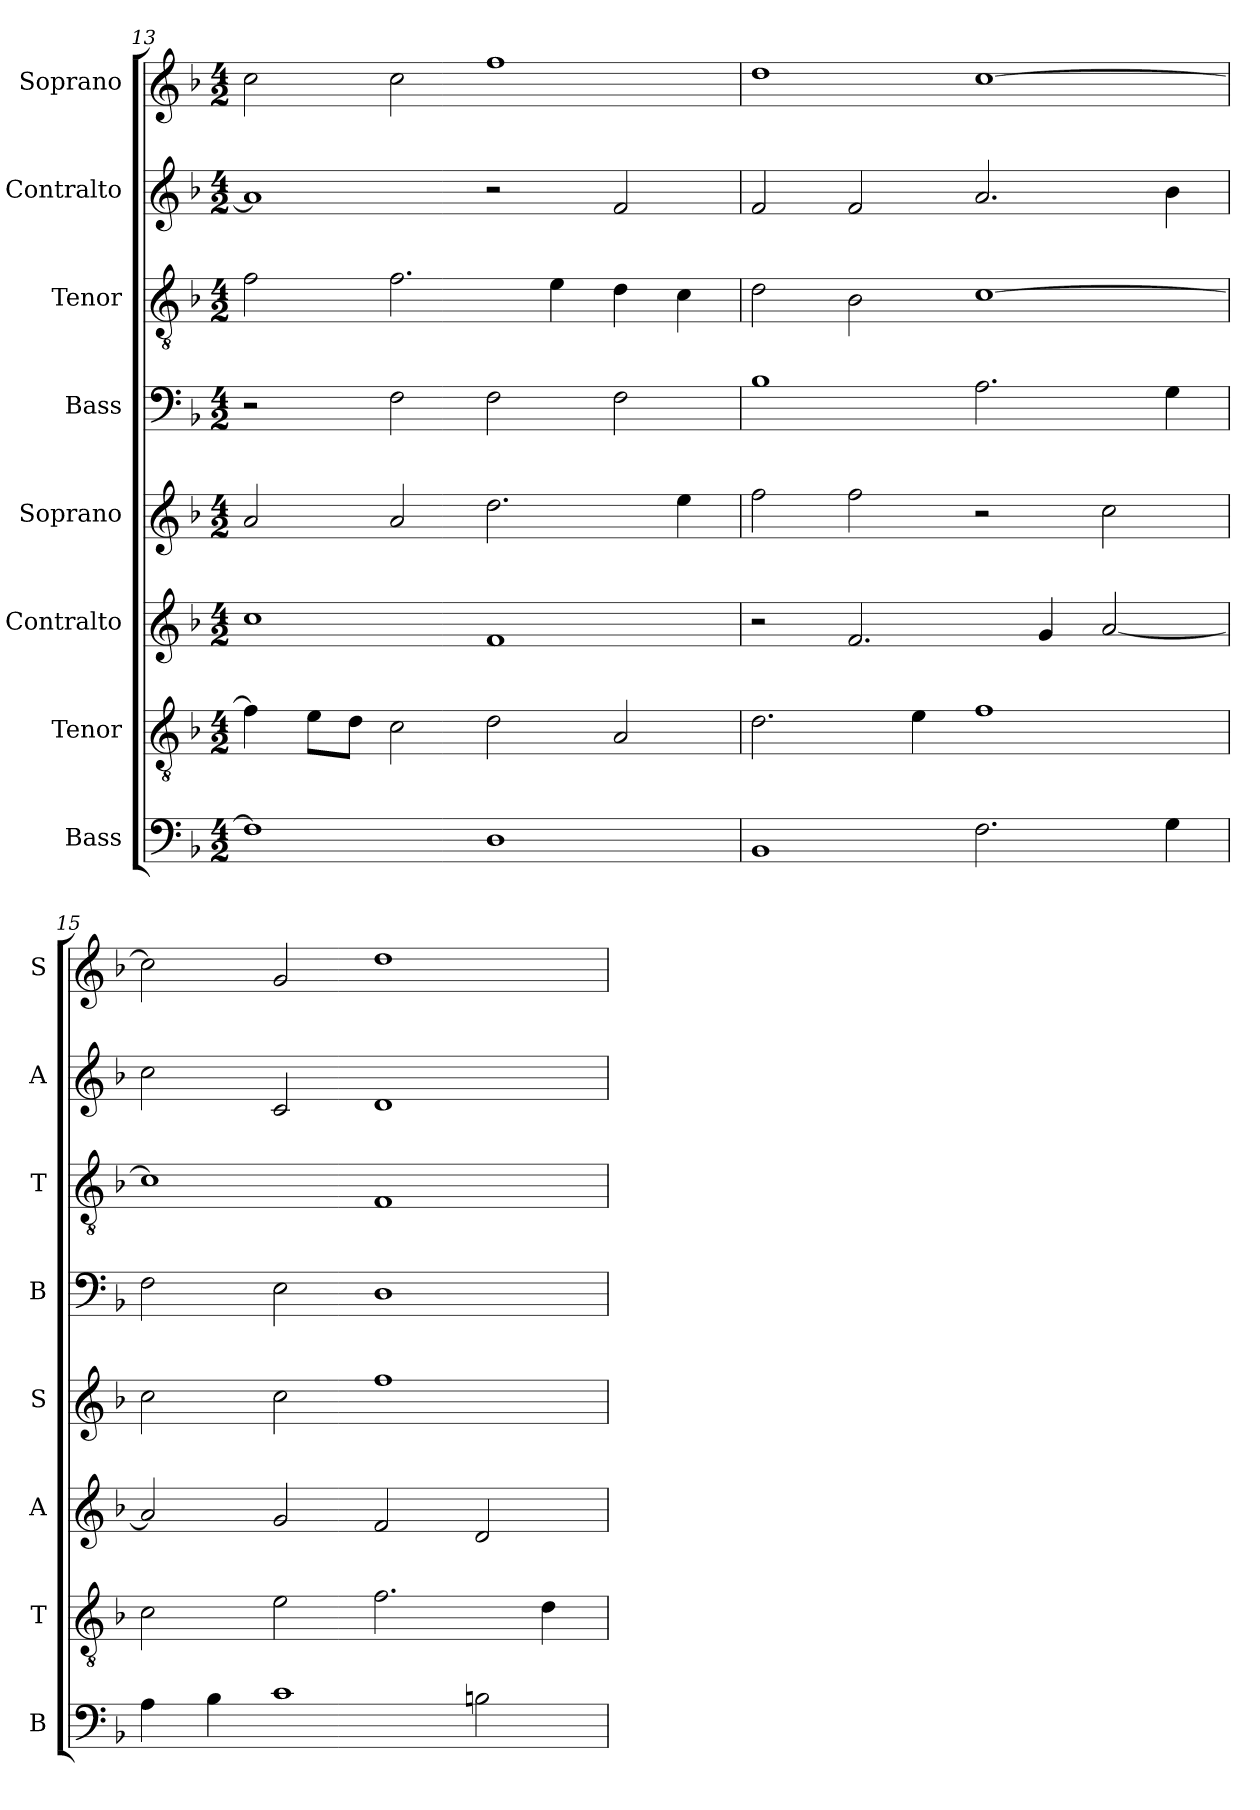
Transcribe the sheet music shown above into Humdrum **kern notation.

**kern	**kern	**kern	**kern	**kern	**kern	**kern	**kern
*part8	*part7	*part6	*part5	*part4	*part3	*part2	*part1
*staff8	*staff7	*staff6	*staff5	*staff4	*staff3	*staff2	*staff1
*I"Bass	*I"Tenor	*I"Contralto	*I"Soprano	*I"Bass	*I"Tenor	*I"Contralto	*I"Soprano
*I'B	*I'T	*I'A	*I'S	*I'B	*I'T	*I'A	*I'S
*clefF4	*clefGv2	*clefG2	*clefG2	*clefF4	*clefGv2	*clefG2	*clefG2
*k[b-]	*k[b-]	*k[b-]	*k[b-]	*k[b-]	*k[b-]	*k[b-]	*k[b-]
*G:dor	*G:dor	*G:dor	*G:dor	*G:dor	*G:dor	*G:dor	*G:dor
*M4/2	*M4/2	*M4/2	*M4/2	*M4/2	*M4/2	*M4/2	*M4/2
=13	=13	=13	=13	=13	=13	=13	=13
1F]	4f]	1cc	2a	2r	2f	1a]	2cc
.	8e\L	.	.	.	.	.	.
.	8d\J	.	.	.	.	.	.
.	2c	.	2a	2F	2.f	.	2cc
1D	2d	1f	2.dd	2F	.	2r	1ff
.	.	.	.	.	4e	.	.
.	2A	.	.	2F	4d	2f	.
.	.	.	4ee	.	4c	.	.
=14	=14	=14	=14	=14	=14	=14	=14
1BB-	2.d	2r	2ff	1B-	2d	2f	1dd
.	.	2.f	2ff	.	2B-	2f	.
.	4e	.	.	.	.	.	.
2.F	1f	.	2r	2.A	[1c	2.a	[1cc
.	.	4g	.	.	.	.	.
.	.	[2a	2cc	.	.	.	.
4G	.	.	.	4G	.	4b-	.
=15	=15	=15	=15	=15	=15	=15	=15
4A	2c	2a]	2cc	2F	1c]	2cc	2cc]
4B-	.	.	.	.	.	.	.
1c	2e	2g	2cc	2E	.	2c	2g
.	2.f	2f	1ff	1D	1F	1d	1dd
2Bn	.	2d	.	.	.	.	.
.	4d	.	.	.	.	.	.
=	=	=	=	=	=	=	=
*-	*-	*-	*-	*-	*-	*-	*-
